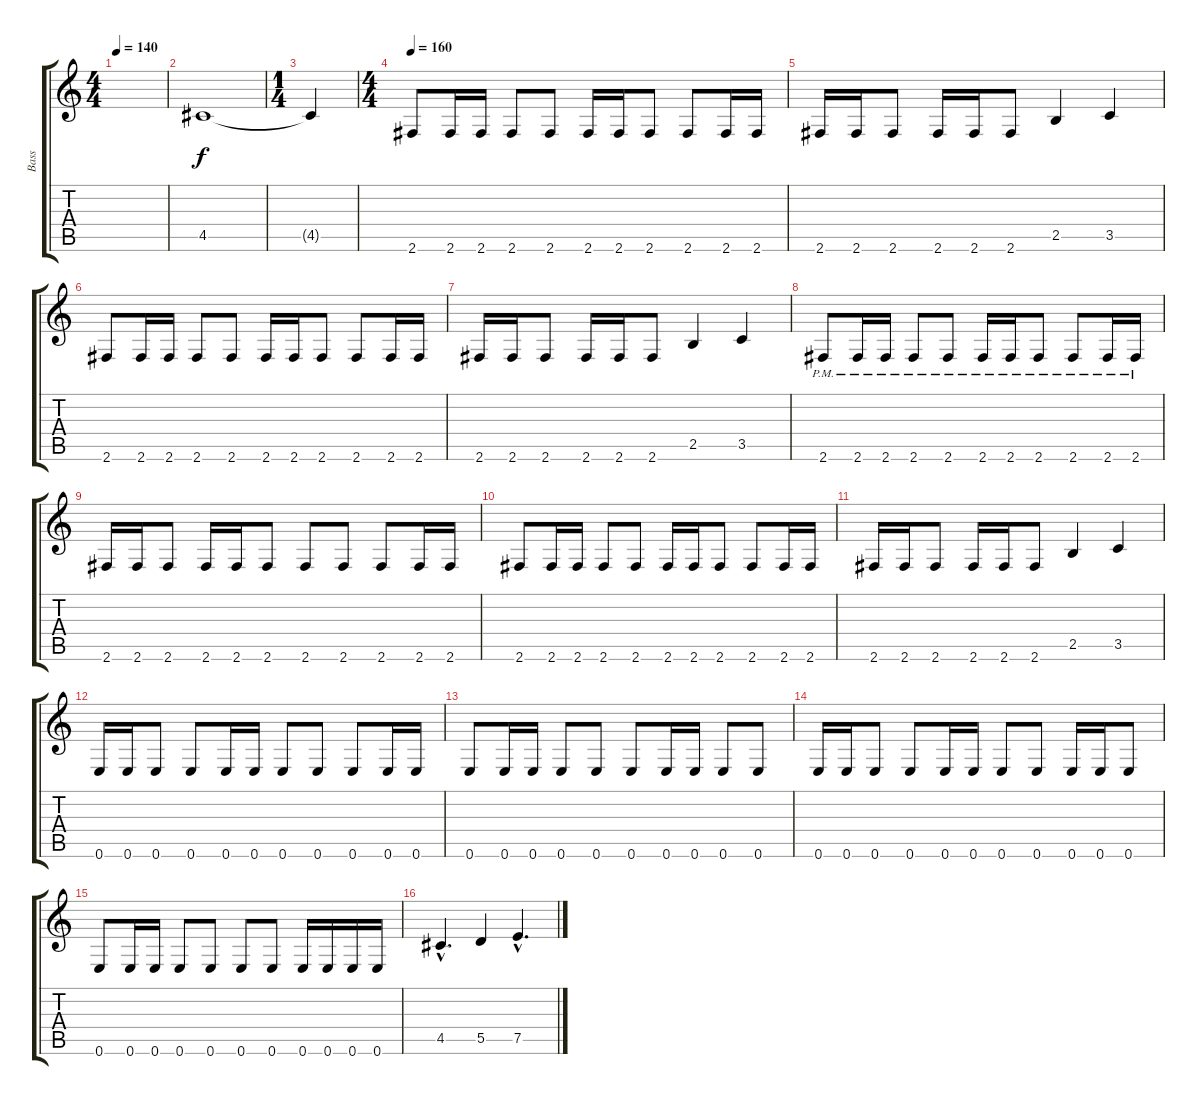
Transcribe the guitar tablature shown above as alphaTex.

\track ("Bass" "Bass") {instrument electricbassfinger}
\staff {score tabs}
\tuning (E4 B3 G3 D3 A2 E2) {hide}
\ts (4 4)
\tempo 140
\clef g2
\ks c
|
4.5.1 |
\ts (1 4)
4.5{t}.4 |
\ts (4 4)
\tempo 160
\ks aminor
2.6.8 2.6.16 2.6.16 2.6.8 2.6.8 2.6.16 2.6.16 2.6.8 2.6.8 2.6.16 2.6.16 |
\ks c
2.6.16 2.6.16 2.6.8 2.6.16 2.6.16 2.6.8 2.5.4 3.5.4 |
\ks aminor
2.6.8 2.6.16 2.6.16 2.6.8 2.6.8 2.6.16 2.6.16 2.6.8 2.6.8 2.6.16 2.6.16 |
\ks c
2.6.16 2.6.16 2.6.8 2.6.16 2.6.16 2.6.8 2.5.4 3.5.4 |
\ks aminor
2.6{pm}.8 2.6{pm}.16 2.6{pm}.16 2.6{pm}.8 2.6{pm}.8 2.6{pm}.16 2.6{pm}.16 2.6{pm}.8 2.6{pm}.8 2.6{pm}.16 2.6{pm}.16 |
\ks c
2.6.16 2.6.16 2.6.8 2.6.16 2.6.16 2.6.8 2.6.8 2.6.8 2.6.8 2.6.16 2.6.16 |
2.6.8 2.6.16 2.6.16 2.6.8 2.6.8 2.6.16 2.6.16 2.6.8 2.6.8 2.6.16 2.6.16 |
2.6.16 2.6.16 2.6.8 2.6.16 2.6.16 2.6.8 2.5.4 3.5.4 |
0.6.16 0.6.16 0.6.8 0.6.8 0.6.16 0.6.16 0.6.8 0.6.8 0.6.8 0.6.16 0.6.16 |
0.6.8 0.6.16 0.6.16 0.6.8 0.6.8 0.6.8 0.6.16 0.6.16 0.6.8 0.6.8 |
0.6.16 0.6.16 0.6.8 0.6.8 0.6.16 0.6.16 0.6.8 0.6.8 0.6.16 0.6.16 0.6.8 |
0.6.8 0.6.16 0.6.16 0.6.8 0.6.8 0.6.8 0.6.8 0.6.16 0.6.16 0.6.16 0.6.16 |
4.5{hac}.4{d} 5.5.4 7.5{hac}.4{d}
